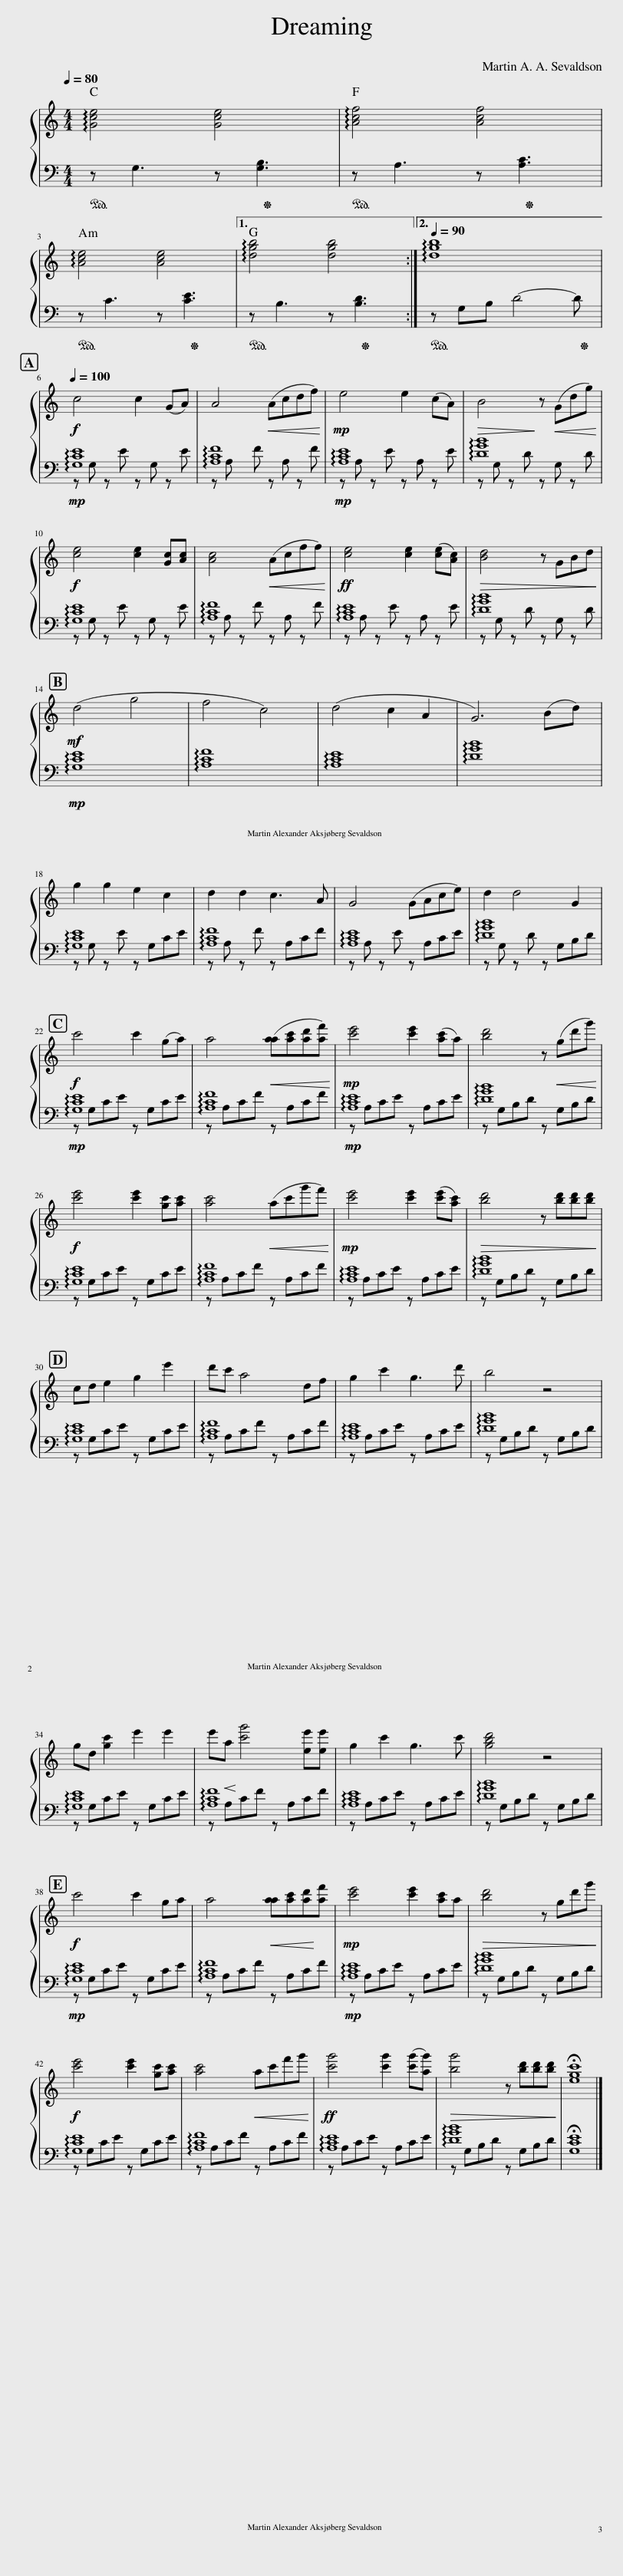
X:1
%%score { 1 | ( 2 3 ) }
L:1/8
Q:1/4=80
M:4/4
I:linebreak $
K:C
V:1 treble
V:2 bass
V:3 bass
V:1
 !arpeggio![Gce]4 [Gce]4 | !arpeggio![Acf]4 [Acf]4 |$ !arpeggio![Ace]4 [Ace]4 |1 !arpeggio![dgb]4 [dgb]4 :|2[Q:1/4=90] !arpeggio![dgb]8 ||$ %5
[Q:1/4=100]!f! c4 c2 (GA) | A4!<(! (Acdf)!<)! |!mp! e4 e2 (cA) |!>(! B4!>)! z!<(! (Gdg)!<)! |$!f! [ce]4 [ce]2 [Gc][Ac] | %10
 [Ac]4!<(! (Acff)!<)! |!ff! [ce]4 [ce]2 ([ce][Ac]) |!>(! [Bd]4 z GBd!>)! |$!mf! (d4 g4 | f4 c4) | %15
 (d4 c2 A2 | G6) (Bd) |$ g2 g2 e2 c2 | d2 d2 c3 A | G4 (GAce) | %20
 d2 d4 G2 |$!f! c'4 c'2 (ga) | a4!<(! ([aa][ac'][ad'][af'])!<)! |!mp! [c'e']4 [c'e']2 ([ac']a) | [bd']4 z!<(! (gd'g')!<)! |$ %25
!f! [c'e']4 [c'e']2 [gc'][ac'] | [ac']4!<(! (ac'g'f')!<)! |!mp! [c'e']4 [c'e']2 ([c'e'][ac']) |!>(! [bd']4 z [bd'][bd'][bd']!>)! |$ cd e2 g2 e'2 | %30
 d'c' a4 df | g2 c'2 g3 d' | b4 z4 |$ gd [gc']2 e'2 e'2 | e'!<(!a!<)! [c'g']4 [ee'][ee'] | %35
 g2 c'2 g3 c' | [gbd']4 z4 |$!f! c'4 c'2 ga | a4!<(! [aa][ac'][ad']!<)![af'] |!mp! [c'e']4 [c'e']2 [ac']a | %40
!>(! [bd']4 z gd'g'!>)! |$!f! [c'e']4 [c'e']2 [gc'][ac'] | [ac']4[Q:1/4=95]!<(! ac'f'g'!<)! |!ff![Q:1/4=90] [c'g']4[Q:1/4=85] [c'g']2 ([c'g'][ag']) |[Q:1/4=69]!>(! [bg']4 z[Q:1/4=63] [bd'][bd'][bd']!>)! | %45
[Q:1/4=80] !fermata![egc']8 |] %46
V:2
!ped! z G,3 z [G,B,]3!ped-up! |!ped! z A,3 z [A,C]3!ped-up! |$!ped! z C3 z [CE]3!ped-up! |1!ped! z B,3 z [B,D]3!ped-up! :|2!ped! z G,B, D4- D!ped-up! ||$ %5
!mp! !arpeggio![G,CE]8 | !arpeggio![A,CF]8 |!mp! !arpeggio![A,CE]8 | !arpeggio![DGB]8 |$ !arpeggio![G,CE]8 | %10
 !arpeggio![A,CF]8 | !arpeggio![A,CE]8 | !arpeggio![DGB]8 |$!mp! !arpeggio![G,CE]8 | !arpeggio![A,CF]8 | %15
 !arpeggio![A,CE]8 | !arpeggio![DGB]8 |$ !arpeggio![G,CE]8 | !arpeggio![A,CF]8 | !arpeggio![A,CE]8 | %20
 !arpeggio![DGB]8 |$!mp! !arpeggio![G,CE]8 | !arpeggio![A,CF]8 |!mp! !arpeggio![A,CE]8 | !arpeggio![DGB]8 |$ %25
 !arpeggio![G,CE]8 | !arpeggio![A,CF]8 | !arpeggio![A,CE]8 | !arpeggio![DGB]8 |$ !arpeggio![G,CE]8 | %30
 !arpeggio![A,CF]8 | !arpeggio![A,CE]8 | !arpeggio![DGB]8 |$ !arpeggio![G,CE]8 | !arpeggio![A,CF]8 | %35
 !arpeggio![A,CE]8 | !arpeggio![DGB]8 |$!mp! !arpeggio![G,CE]8 | !arpeggio![A,CF]8 |!mp! !arpeggio![A,CE]8 | %40
 !arpeggio![DGB]8 |$ !arpeggio![G,CE]8 | !arpeggio![A,CF]8 | !arpeggio![A,CE]8 | !arpeggio![DGB]8 | %45
 !fermata![G,CE]8 |] %46
V:3
 x8 | x8 |$ x8 |1 x8 :|2 x8 ||$ %5
 z G, z E z G, z E | z A, x F z A, z F | z A, z E z A, z E | z G, z D z G, z D |$ z G, z E z G, z E | %10
 z A, z F z A, z F | z A, z E z A, z E | z G, z D z G, z D |$ x8 | x8 | %15
 x8 | x8 |$ z G, z E z G,CE | z A, z F z A,CF | z A, z E z A,CE | %20
 z G, z D z G,B,D |$ z G,CE z G,CE | z A,CF z A,CF | z A,CE z A,CE | z G,B,D z G,B,D |$ %25
 z G,CE z G,CE | z A,CF z A,CF | z A,CE z A,CE | z G,B,D z G,B,D |$ z G,CE z G,CE | %30
 z A,CF z A,CF | z A,CE z A,CE | z G,B,D z G,B,D |$ z G,CE z G,CE | z A,CF z A,CF | %35
 z A,CE z A,CE | z G,B,D z G,B,D |$ z G,CE z G,CE | z A,CF z A,CF | z A,CE z A,CE | %40
 z G,B,D z G,B,D |$ z G,CE z G,CE | z A,CF z A,CF | z A,CE z A,CE | z G,B,D z G,B,D | %45
 x8 |] %46
